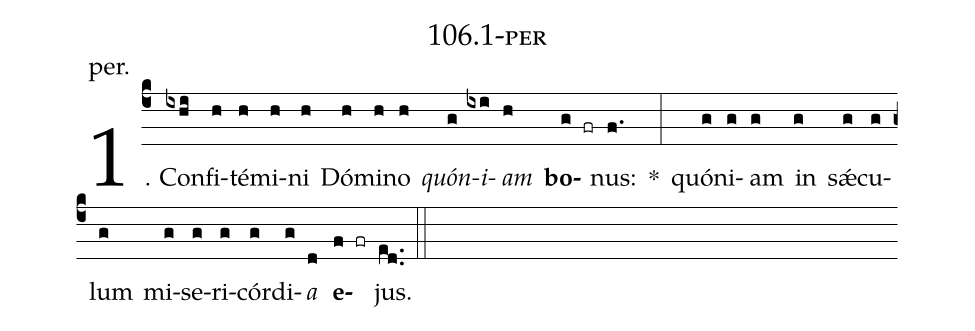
name: 106.1-per;
annotation: per.;
%%
(c4)1. Con(ixhi)fi(h)té(h)mi(h)ni(h) Dó(h)mi(h)no(h) <i>quón</i>(g)<i>i</i>(ixi)<i>am</i>(h) <b>bo</b>(g fr)nus:(f.) *(:) quón(g)i(g)am(g) in(g) sǽ(g)cu(g)lum(g) mi(g)se(g)ri(g)cór(g)di(g)<i>a</i>(d) <b>e</b>(f fr)jus.(ed..) (::)
